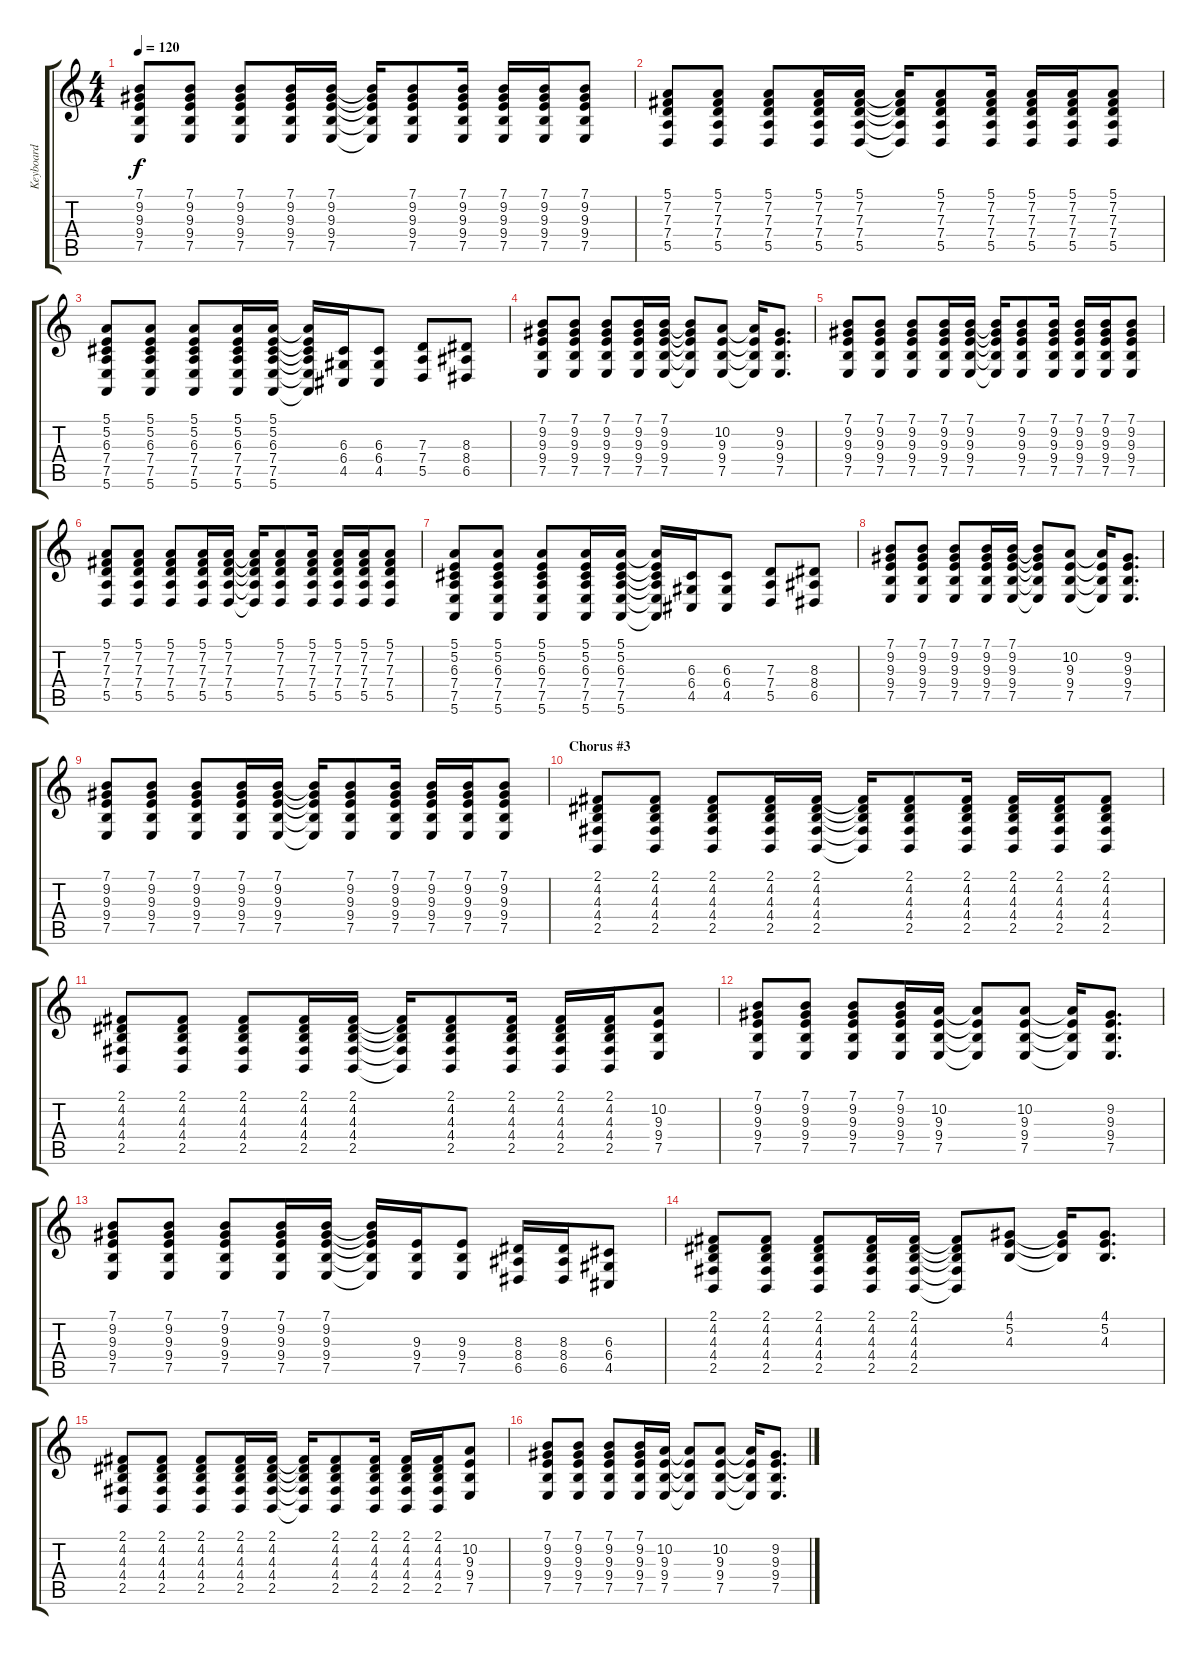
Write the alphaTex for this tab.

\track ("Keyboard" "Keyboard") {instrument electricgrandpiano}
\staff {score tabs}
\tuning (E4 B3 G3 D3 A2 E2) {hide}
\ts (4 4)
\tempo 120
\clef g2
\ks c
(7.1 9.2 9.3 9.4 7.5).8{dy f} (7.1 9.2 9.3 9.4 7.5).8 (7.1 9.2 9.3 9.4 7.5).8 (7.1 9.2 9.3 9.4 7.5).16 (7.1 9.2 9.3 9.4 7.5).16 (7.1{t} 9.2{t} 9.3{t} 9.4{t} 7.5{t}).16 (7.1 9.2 9.3 9.4 7.5).8 (7.1 9.2 9.3 9.4 7.5).16 (7.1 9.2 9.3 9.4 7.5).16 (7.1 9.2 9.3 9.4 7.5).16 (7.1 9.2 9.3 9.4 7.5).8 |
(5.1 7.2 7.3 7.4 5.5).8 (5.1 7.2 7.3 7.4 5.5).8 (5.1 7.2 7.3 7.4 5.5).8 (5.1 7.2 7.3 7.4 5.5).16 (5.1 7.2 7.3 7.4 5.5).16 (5.1{t} 7.2{t} 7.3{t} 7.4{t} 5.5{t}).16 (5.1 7.2 7.3 7.4 5.5).8 (5.1 7.2 7.3 7.4 5.5).16 (5.1 7.2 7.3 7.4 5.5).16 (5.1 7.2 7.3 7.4 5.5).16 (5.1 7.2 7.3 7.4 5.5).8 |
(5.1 5.2 6.3 7.4 7.5 5.6).8 (5.1 5.2 6.3 7.4 7.5 5.6).8 (5.1 5.2 6.3 7.4 7.5 5.6).8 (5.1 5.2 6.3 7.4 7.5 5.6).16 (5.1 5.2 6.3 7.4 7.5 5.6).16 (5.1{t} 5.2{t} 6.3{t} 7.4{t} 7.5{t} 5.6{t}).16 (6.3 6.4 4.5).16 (6.3 6.4 4.5).8 (7.3 7.4 5.5).8 (8.3 8.4 6.5).8 |
(7.1 9.2 9.3 9.4 7.5).8 (7.1 9.2 9.3 9.4 7.5).8 (7.1 9.2 9.3 9.4 7.5).8 (7.1 9.2 9.3 9.4 7.5).16 (7.1 9.2 9.3 9.4 7.5).16 (7.1{t} 9.2{t} 9.3{t} 9.4{t} 7.5{t}).8 (10.2 9.3 9.4 7.5).8 (10.2{t} 9.3{t} 9.4{t} 7.5{t}).16 (9.2 9.3 9.4 7.5).8{d} |
(7.1 9.2 9.3 9.4 7.5).8 (7.1 9.2 9.3 9.4 7.5).8 (7.1 9.2 9.3 9.4 7.5).8 (7.1 9.2 9.3 9.4 7.5).16 (7.1 9.2 9.3 9.4 7.5).16 (7.1{t} 9.2{t} 9.3{t} 9.4{t} 7.5{t}).16 (7.1 9.2 9.3 9.4 7.5).8 (7.1 9.2 9.3 9.4 7.5).16 (7.1 9.2 9.3 9.4 7.5).16 (7.1 9.2 9.3 9.4 7.5).16 (7.1 9.2 9.3 9.4 7.5).8 |
(5.1 7.2 7.3 7.4 5.5).8 (5.1 7.2 7.3 7.4 5.5).8 (5.1 7.2 7.3 7.4 5.5).8 (5.1 7.2 7.3 7.4 5.5).16 (5.1 7.2 7.3 7.4 5.5).16 (5.1{t} 7.2{t} 7.3{t} 7.4{t} 5.5{t}).16 (5.1 7.2 7.3 7.4 5.5).8 (5.1 7.2 7.3 7.4 5.5).16 (5.1 7.2 7.3 7.4 5.5).16 (5.1 7.2 7.3 7.4 5.5).16 (5.1 7.2 7.3 7.4 5.5).8 |
(5.1 5.2 6.3 7.4 7.5 5.6).8 (5.1 5.2 6.3 7.4 7.5 5.6).8 (5.1 5.2 6.3 7.4 7.5 5.6).8 (5.1 5.2 6.3 7.4 7.5 5.6).16 (5.1 5.2 6.3 7.4 7.5 5.6).16 (5.1{t} 5.2{t} 6.3{t} 7.4{t} 7.5{t} 5.6{t}).16 (6.3 6.4 4.5).16 (6.3 6.4 4.5).8 (7.3 7.4 5.5).8 (8.3 8.4 6.5).8 |
(7.1 9.2 9.3 9.4 7.5).8 (7.1 9.2 9.3 9.4 7.5).8 (7.1 9.2 9.3 9.4 7.5).8 (7.1 9.2 9.3 9.4 7.5).16 (7.1 9.2 9.3 9.4 7.5).16 (7.1{t} 9.2{t} 9.3{t} 9.4{t} 7.5{t}).8 (10.2 9.3 9.4 7.5).8 (10.2{t} 9.3{t} 9.4{t} 7.5{t}).16 (9.2 9.3 9.4 7.5).8{d} |
(7.1 9.2 9.3 9.4 7.5).8 (7.1 9.2 9.3 9.4 7.5).8 (7.1 9.2 9.3 9.4 7.5).8 (7.1 9.2 9.3 9.4 7.5).16 (7.1 9.2 9.3 9.4 7.5).16 (7.1{t} 9.2{t} 9.3{t} 9.4{t} 7.5{t}).16 (7.1 9.2 9.3 9.4 7.5).8 (7.1 9.2 9.3 9.4 7.5).16 (7.1 9.2 9.3 9.4 7.5).16 (7.1 9.2 9.3 9.4 7.5).16 (7.1 9.2 9.3 9.4 7.5).8 |
\section ("" "Chorus #3")
(2.1 4.2 4.3 4.4 2.5).8 (2.1 4.2 4.3 4.4 2.5).8 (2.1 4.2 4.3 4.4 2.5).8 (2.1 4.2 4.3 4.4 2.5).16 (2.1 4.2 4.3 4.4 2.5).16 (2.1{t} 4.2{t} 4.3{t} 4.4{t} 2.5{t}).16 (2.1 4.2 4.3 4.4 2.5).8 (2.1 4.2 4.3 4.4 2.5).16 (2.1 4.2 4.3 4.4 2.5).16 (2.1 4.2 4.3 4.4 2.5).16 (2.1 4.2 4.3 4.4 2.5).8 |
(2.1 4.2 4.3 4.4 2.5).8 (2.1 4.2 4.3 4.4 2.5).8 (2.1 4.2 4.3 4.4 2.5).8 (2.1 4.2 4.3 4.4 2.5).16 (2.1 4.2 4.3 4.4 2.5).16 (2.1{t} 4.2{t} 4.3{t} 4.4{t} 2.5{t}).16 (2.1 4.2 4.3 4.4 2.5).8 (2.1 4.2 4.3 4.4 2.5).16 (2.1 4.2 4.3 4.4 2.5).16 (2.1 4.2 4.3 4.4 2.5).16 (10.2 9.3 9.4 7.5).8 |
(7.1 9.2 9.3 9.4 7.5).8 (7.1 9.2 9.3 9.4 7.5).8 (7.1 9.2 9.3 9.4 7.5).8 (7.1 9.2 9.3 9.4 7.5).16 (10.2 9.3 9.4 7.5).16 (10.2{t} 9.3{t} 9.4{t} 7.5{t}).8 (10.2 9.3 9.4 7.5).8 (10.2{t} 9.3{t} 9.4{t} 7.5{t}).16 (9.2 9.3 9.4 7.5).8{d} |
(7.1 9.2 9.3 9.4 7.5).8 (7.1 9.2 9.3 9.4 7.5).8 (7.1 9.2 9.3 9.4 7.5).8 (7.1 9.2 9.3 9.4 7.5).16 (7.1 9.2 9.3 9.4 7.5).16 (7.1{t} 9.2{t} 9.3{t} 9.4{t} 7.5{t}).16 (9.3 9.4 7.5).16 (9.3 9.4 7.5).8 (8.3 8.4 6.5).16 (8.3 8.4 6.5).16 (6.3 6.4 4.5).8 |
(2.1 4.2 4.3 4.4 2.5).8 (2.1 4.2 4.3 4.4 2.5).8 (2.1 4.2 4.3 4.4 2.5).8 (2.1 4.2 4.3 4.4 2.5).16 (2.1 4.2 4.3 4.4 2.5).16 (2.1{t} 4.2{t} 4.3{t} 4.4{t} 2.5{t}).8 (4.1 5.2 4.3).8 (4.1{t} 5.2{t} 4.3{t}).16 (4.1 5.2 4.3).8{d} |
(2.1 4.2 4.3 4.4 2.5).8 (2.1 4.2 4.3 4.4 2.5).8 (2.1 4.2 4.3 4.4 2.5).8 (2.1 4.2 4.3 4.4 2.5).16 (2.1 4.2 4.3 4.4 2.5).16 (2.1{t} 4.2{t} 4.3{t} 4.4{t} 2.5{t}).16 (2.1 4.2 4.3 4.4 2.5).8 (2.1 4.2 4.3 4.4 2.5).16 (2.1 4.2 4.3 4.4 2.5).16 (2.1 4.2 4.3 4.4 2.5).16 (10.2 9.3 9.4 7.5).8 |
(7.1 9.2 9.3 9.4 7.5).8 (7.1 9.2 9.3 9.4 7.5).8 (7.1 9.2 9.3 9.4 7.5).8 (7.1 9.2 9.3 9.4 7.5).16 (10.2 9.3 9.4 7.5).16 (10.2{t} 9.3{t} 9.4{t} 7.5{t}).8 (10.2 9.3 9.4 7.5).8 (10.2{t} 9.3{t} 9.4{t} 7.5{t}).16 (9.2 9.3 9.4 7.5).8{d}
